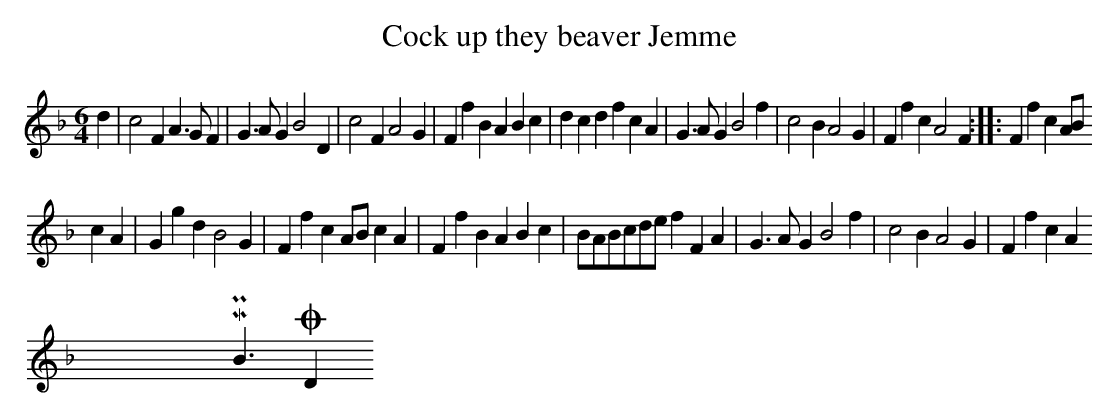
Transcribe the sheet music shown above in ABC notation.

X:1
T:Cock up they beaver Jemme
M:6/4
L:1/4
K:F Major
d|c2FA>GF|G>AGB2D|c2FA2G|FfBABc|dcdfcA|G>AGB2f|c2BA2G|FfcA2F:||:FfcA/2B/
2cA|GgdB2G|FfcA/2B/2cA|FfBABc|B/2A/2B/2c/2d/2e/2fFA|G>AGB2f|c2BA2G|FfcA2
</XMP></BODY></HTML>
